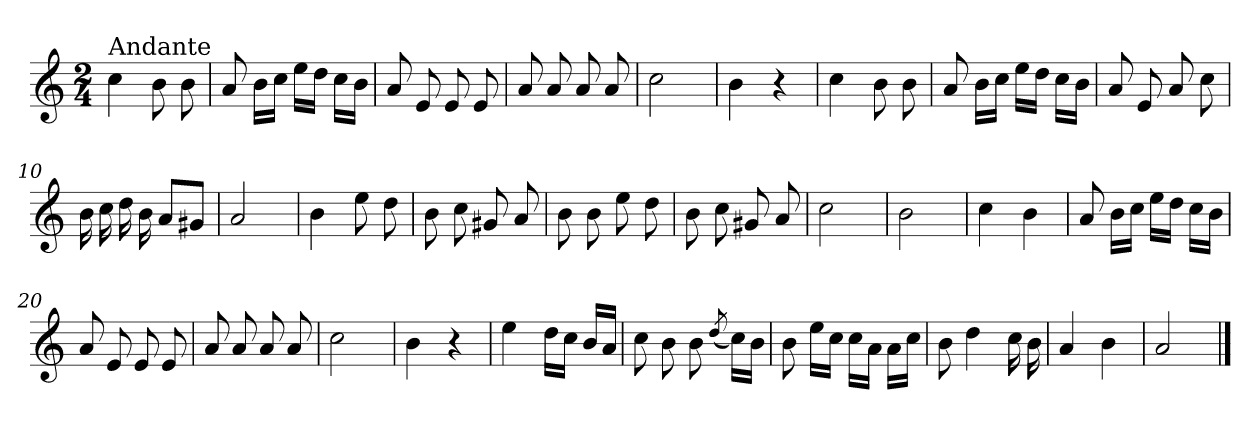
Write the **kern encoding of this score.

**kern
*part1
*staff1
*clefG2
*k[]
*C:
*M2/4
=1
!LO:TX:a:t=Andante
4cc\
8b\
8b\
=2
8a/
16b\LL
16cc\JJ
16ee\LL
16dd\JJ
16cc\LL
16b\JJ
=3
8a/
8e/
8e/
8e/
=4
8a/
8a/
8a/
8a/
=5
2cc\
=6
4b\
4r
=7
4cc\
8b\
8b\
!!LO:LB:g=z
=8
8a/
16b\LL
16cc\JJ
16ee\LL
16dd\JJ
16cc\LL
16b\JJ
=9
8a/
8e/
8a/
8cc\
=10
16b\
16cc\
16dd\
16b\
8a/L
8g#X/J
=11
2a/
=12
4b\
8ee\
8dd\
=13
8b\
8cc\
8g#X/
8a/
=14
8b\
8b\
8ee\
8dd\
=15
8b\
8cc\
8g#X/
8a/
!!LO:LB:g=z
=16
2cc\
=17
2b\
=18
4cc\
4b\
=19
8a/
16b\LL
16cc\JJ
16ee\LL
16dd\JJ
16cc\LL
16b\JJ
=20
8a/
8e/
8e/
8e/
=21
8a/
8a/
8a/
8a/
=22
2cc\
=23
4b\
4r
=24
4ee\
16dd\LL
16cc\JJ
16b/LL
16a/JJ
!!LO:LB:g=z
=25
8cc\
8b\
8b\
(<8qdd/
16cc\LL)
16b\JJ
=26
8b\
16ee\LL
16cc\JJ
16cc\LL
16a\JJ
16a\LL
16cc\JJ
=27
8b\
4dd\
16cc\
16b\
=28
4a/
4b\
=29
2a/
==
*-
